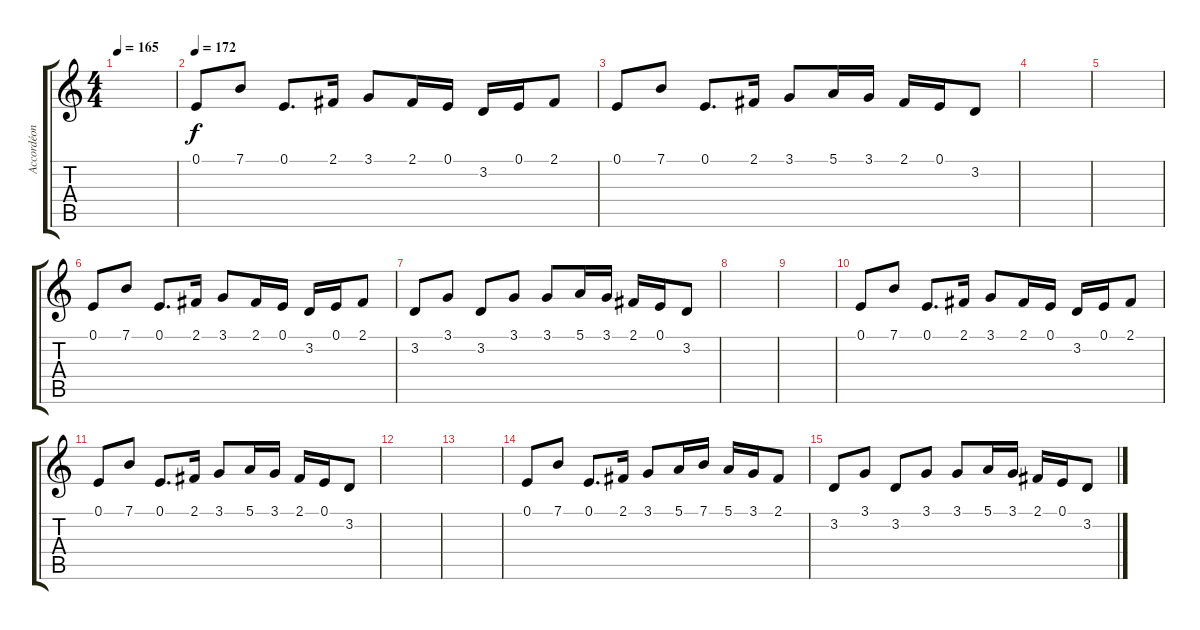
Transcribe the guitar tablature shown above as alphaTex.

\track ("Accordéon 1" "Accordéon ") {instrument accordion}
\staff {score tabs}
\tuning (E4 B3 G3 D3 A2 E2) {hide}
\ts (4 4)
\tempo 165
\clef g2
\ks c
|
\tempo 172
0.1.8 7.1.8 0.1.8{d} 2.1.16 3.1.8 2.1.16 0.1.16 3.2.16 0.1.16 2.1.8 |
0.1.8 7.1.8 0.1.8{d} 2.1.16 3.1.8 5.1.16 3.1.16 2.1.16 0.1.16 3.2.8 |
|
|
0.1.8 7.1.8 0.1.8{d} 2.1.16 3.1.8 2.1.16 0.1.16 3.2.16 0.1.16 2.1.8 |
3.2.8 3.1.8 3.2.8 3.1.8 3.1.8 5.1.16 3.1.16 2.1.16 0.1.16 3.2.8 |
|
|
0.1.8 7.1.8 0.1.8{d} 2.1.16 3.1.8 2.1.16 0.1.16 3.2.16 0.1.16 2.1.8 |
0.1.8 7.1.8 0.1.8{d} 2.1.16 3.1.8 5.1.16 3.1.16 2.1.16 0.1.16 3.2.8 |
|
|
0.1.8 7.1.8 0.1.8{d} 2.1.16 3.1.8 5.1.16 7.1.16 5.1.16 3.1.16 2.1.8 |
3.2.8 3.1.8 3.2.8 3.1.8 3.1.8 5.1.16 3.1.16 2.1.16 0.1.16 3.2.8
